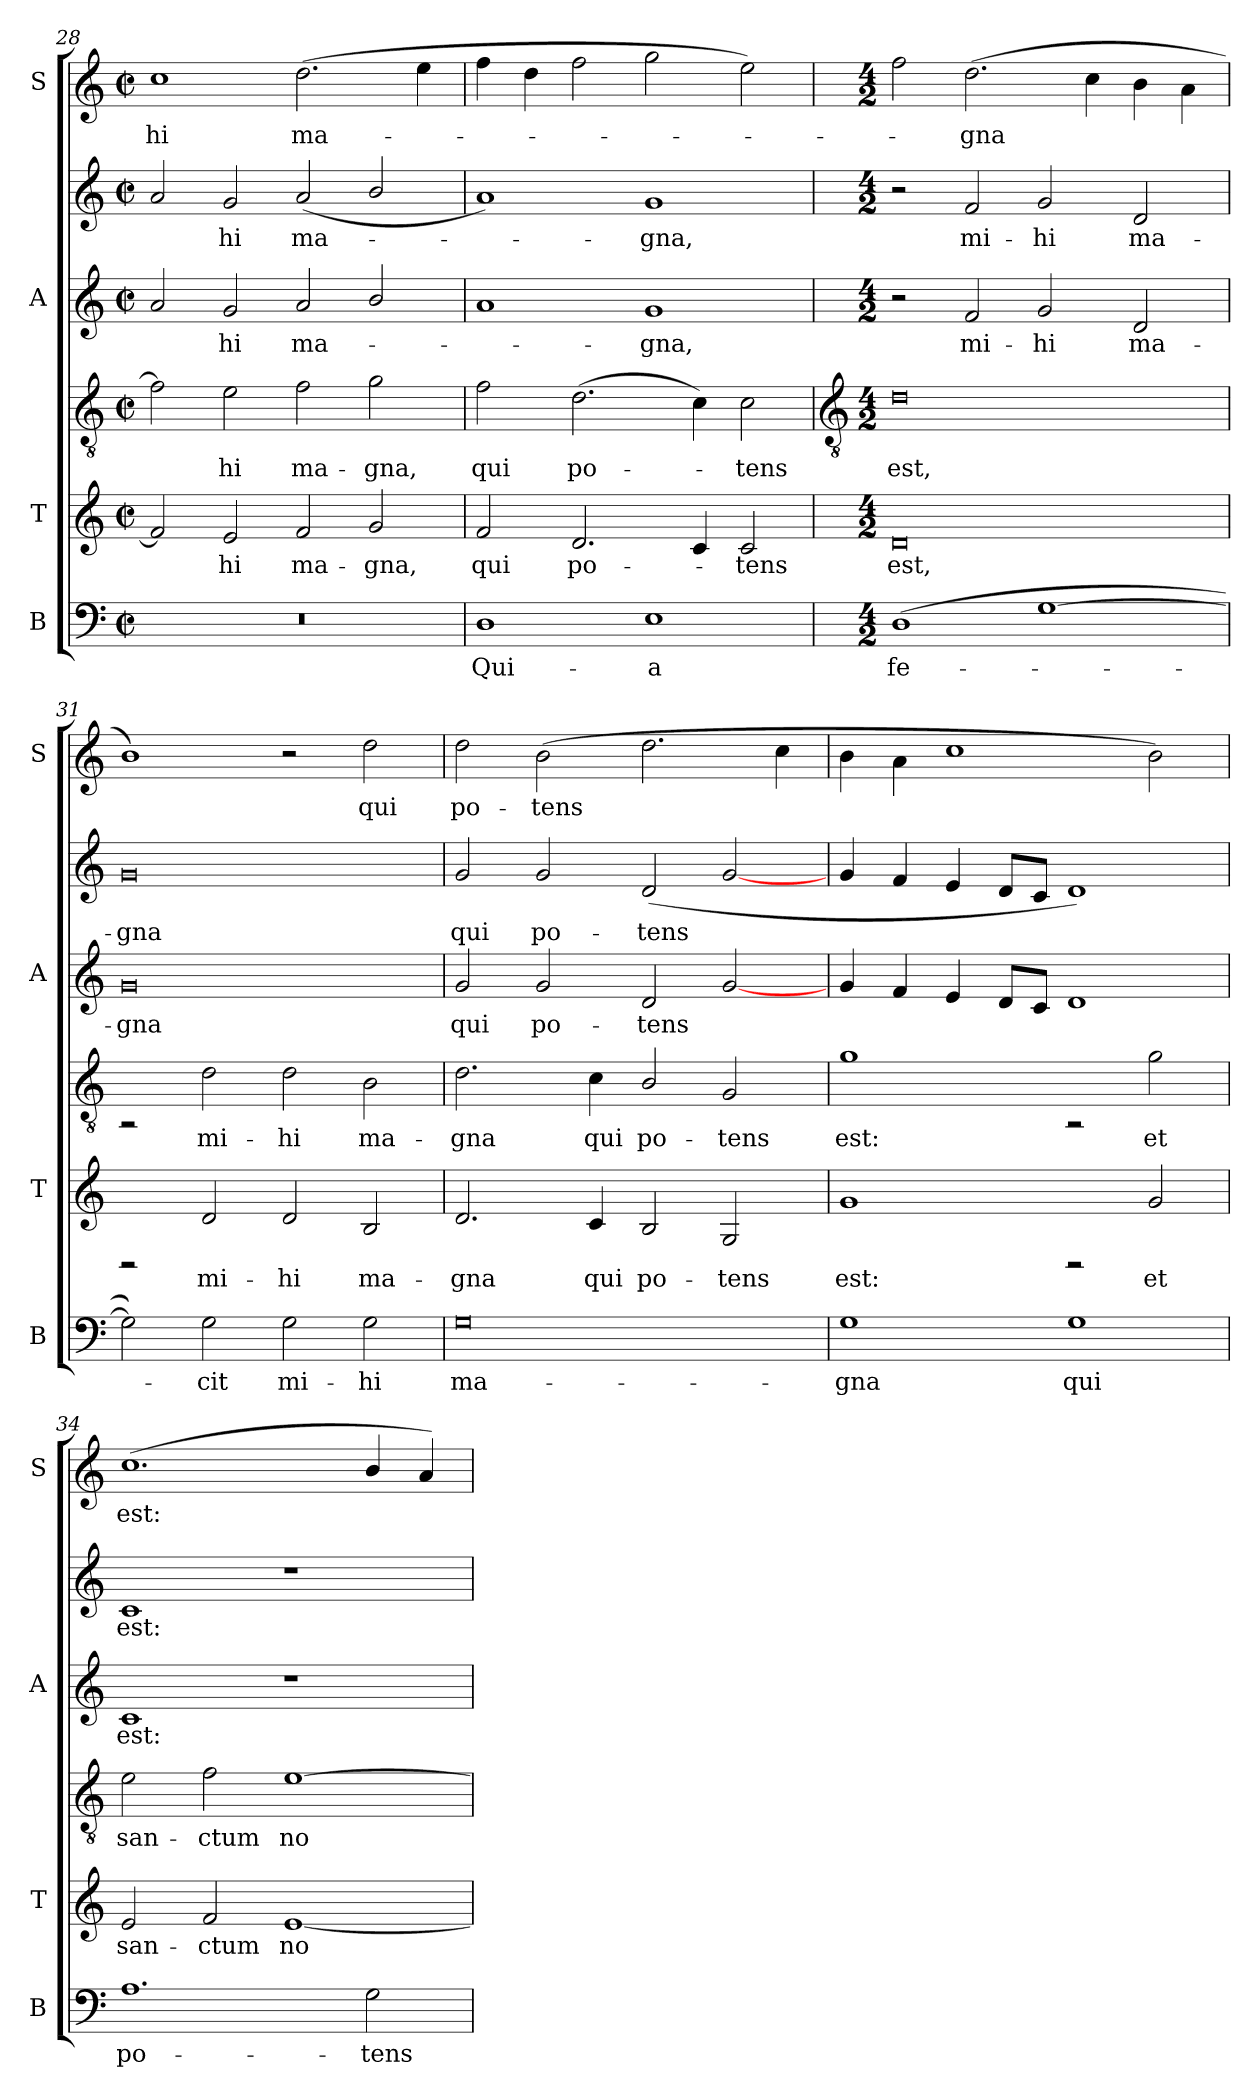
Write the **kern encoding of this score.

**kern	**text	**kern	**text	**kern	**text	**kern	**text	**kern	**text	**kern	**text
*part4	*part4	*part3	*part3	*part3	*part3	*part2	*part2	*part2	*part2	*part1	*part1
*staff6	*staff6	*staff5	*staff5	*staff4	*staff4	*staff3	*staff3	*staff2	*staff2	*staff1	*staff1
*I"B	*	*I"T	*	*	*	*I"A	*	*	*	*I"S	*
*I'B	*	*I'T	*	*	*	*I'A	*	*	*	*I'S	*
*clefF4	*	*	*	*clefGv2	*	*	*	*clefG2	*	*clefG2	*
*k[]	*	*k[]	*	*k[]	*	*k[]	*	*k[]	*	*k[]	*
*C:	*	*C:	*	*C:	*	*C:	*	*C:	*	*C:	*
*M4/2	*	*M4/2	*	*M4/2	*	*M4/2	*	*M4/2	*	*M4/2	*
*met(c|)	*	*met(c|)	*	*met(c|)	*	*met(c|)	*	*met(c|)	*	*met(c|)	*
=28	=28	=28	=28	=28	=28	=28	=28	=28	=28	=28	=28
!	!	!	!	!	!	!	!	!	!	!	!LO:LY:b
0r	.	2f]	.	2f]	.	2a	.	2a	.	1cc	-hi
!	!	!	!LO:LY:b	!	!LO:LY:b	!	!LO:LY:b	!	!LO:LY:b	!	!
.	.	2e	hi	2e	hi	2g	hi	2g	hi	.	.
!	!	!	!LO:LY:b	!	!LO:LY:b	!	!LO:LY:b	!	!LO:LY:b	!	!LO:LY:b
.	.	2f	ma-	2f	ma-	2a	ma-	(<2a	ma-	(>2.dd	ma-
!	!	!	!LO:LY:b	!	!LO:LY:b	!	!	!	!	!	!
.	.	2g	-gna,	2g	-gna,	2b/	.	2b/	.	.	.
.	.	.	.	.	.	.	.	.	.	4ee	.
=29	=29	=29	=29	=29	=29	=29	=29	=29	=29	=29	=29
!	!LO:LY:b	!	!LO:LY:b	!	!LO:LY:b	!	!	!	!	!	!
1D	Qui-	2f	qui	2f	qui	1a	.	1a)	.	4ff	.
.	.	.	.	.	.	.	.	.	.	4dd	.
!	!	!	!LO:LY:b	!	!LO:LY:b	!	!	!	!	!	!
.	.	2.d	po-	(>2.d	po-	.	.	.	.	2ff	.
!	!LO:LY:b	!	!	!	!	!	!LO:LY:b	!	!LO:LY:b	!	!
1E	-a	.	.	.	.	1g	gna,	1g	gna,	2gg	.
.	.	4c	.	4c)	.	.	.	.	.	.	.
!	!	!	!LO:LY:b	!	!LO:LY:b	!	!	!	!	!	!
.	.	2c	tens	2c	tens	.	.	.	.	2ee)	.
!!LO:LB:g=z
=30	=30	=30	=30	=30	=30	=30	=30	=30	=30	=30	=30
*	*	*	*	*clefGv2	*	*	*	*	*	*	*
*M4/2	*	*M4/2	*	*M4/2	*	*M4/2	*	*M4/2	*	*M4/2	*
!	!LO:LY:b	!	!LO:LY:b	!	!LO:LY:b	!	!	!	!	!	!
(>1D	fe-	0d	est,	0d	est,	2r	.	2r	.	2ff	.
!	!	!	!	!	!	!	!LO:LY:b	!	!LO:LY:b	!	!LO:LY:b
.	.	.	.	.	.	2f	mi-	2f	mi-	(>2.dd	gna
!	!	!	!	!	!	!	!LO:LY:b	!	!LO:LY:b	!	!
[1G	.	.	.	.	.	2g	-hi	2g	-hi	.	.
.	.	.	.	.	.	.	.	.	.	4cc	.
!	!	!	!	!	!	!	!LO:LY:b	!	!LO:LY:b	!	!
.	.	.	.	.	.	2d	ma-	2d	ma-	4b	.
.	.	.	.	.	.	.	.	.	.	4a\	.
=31	=31	=31	=31	=31	=31	=31	=31	=31	=31	=31	=31
!	!	!	!	!	!	!	!LO:LY:b	!	!LO:LY:b	!	!
2G])	.	2rBB	.	2rBB	.	0g	-gna	0g	-gna	1b)	.
!	!LO:LY:b	!	!LO:LY:b	!	!LO:LY:b	!	!	!	!	!	!
2G	cit	2d	mi-	2d	mi-	.	.	.	.	.	.
!	!LO:LY:b	!	!LO:LY:b	!	!LO:LY:b	!	!	!	!	!	!
2G	mi-	2d	-hi	2d	-hi	.	.	.	.	2r	.
!	!LO:LY:b	!	!LO:LY:b	!	!LO:LY:b	!	!	!	!	!	!LO:LY:b
2G	-hi	2B	ma-	2B	ma-	.	.	.	.	2dd	qui
=32	=32	=32	=32	=32	=32	=32	=32	=32	=32	=32	=32
!	!LO:LY:b	!	!LO:LY:b	!	!LO:LY:b	!	!LO:LY:b	!	!LO:LY:b	!	!LO:LY:b
0G	ma-	2.d	-gna	2.d	-gna	2g	qui	2g	qui	2dd	po-
!	!	!	!	!	!	!	!LO:LY:b	!	!LO:LY:b	!	!LO:LY:b
.	.	.	.	.	.	2g	po-	2g	po-	(>2b	-tens
!	!	!	!LO:LY:b	!	!LO:LY:b	!	!	!	!	!	!
.	.	4c	qui	4c	qui	.	.	.	.	.	.
!	!	!	!LO:LY:b	!	!LO:LY:b	!	!LO:LY:b	!	!LO:LY:b	!	!
.	.	2B/	po-	2B/	po-	2d	-tens	(<2d	-tens	2.dd	.
!	!	!	!LO:LY:b	!	!LO:LY:b	!	!	!	!	!	!
.	.	2G	-tens	2G	-tens	[2g	.	[2g	.	.	.
.	.	.	.	.	.	.	.	.	.	4cc	.
=33	=33	=33	=33	=33	=33	=33	=33	=33	=33	=33	=33
!	!LO:LY:b	!	!LO:LY:b	!	!LO:LY:b	!	!	!	!	!	!
1G	-gna	1g	est:	1g	est:	4g	.	4g	.	4b	.
.	.	.	.	.	.	4f	.	4f	.	4a\	.
.	.	.	.	.	.	4e	.	4e	.	1cc	.
.	.	.	.	.	.	8dL	.	8dL	.	.	.
.	.	.	.	.	.	8cJ	.	8cJ	.	.	.
!	!LO:LY:b	!	!	!	!	!	!	!	!	!	!
1G	qui	2rBB	.	2rBB	.	1d	.	1d)	.	.	.
!	!	!	!LO:LY:b	!	!LO:LY:b	!	!	!	!	!	!
.	.	2g	et	2g	et	.	.	.	.	2b)	.
=34	=34	=34	=34	=34	=34	=34	=34	=34	=34	=34	=34
!	!LO:LY:b	!	!LO:LY:b	!	!LO:LY:b	!	!LO:LY:b	!	!LO:LY:b	!	!LO:LY:b
1.A	po-	2e	san-	2e	san-	1c	est:	1c	est:	(<1.cc	est:
!	!	!	!LO:LY:b	!	!LO:LY:b	!	!	!	!	!	!
.	.	2f	-ctum	2f	-ctum	.	.	.	.	.	.
!	!	!	!LO:LY:b	!	!LO:LY:b	!	!	!	!	!	!
.	.	[1e	no-	[1e	no-	1r	.	1r	.	.	.
!	!LO:LY:b	!	!	!	!	!	!	!	!	!	!
2G	-tens	.	.	.	.	.	.	.	.	4b/	.
.	.	.	.	.	.	.	.	.	.	4a)	.
=	=	=	=	=	=	=	=	=	=	=	=
*-	*-	*-	*-	*-	*-	*-	*-	*-	*-	*-	*-
